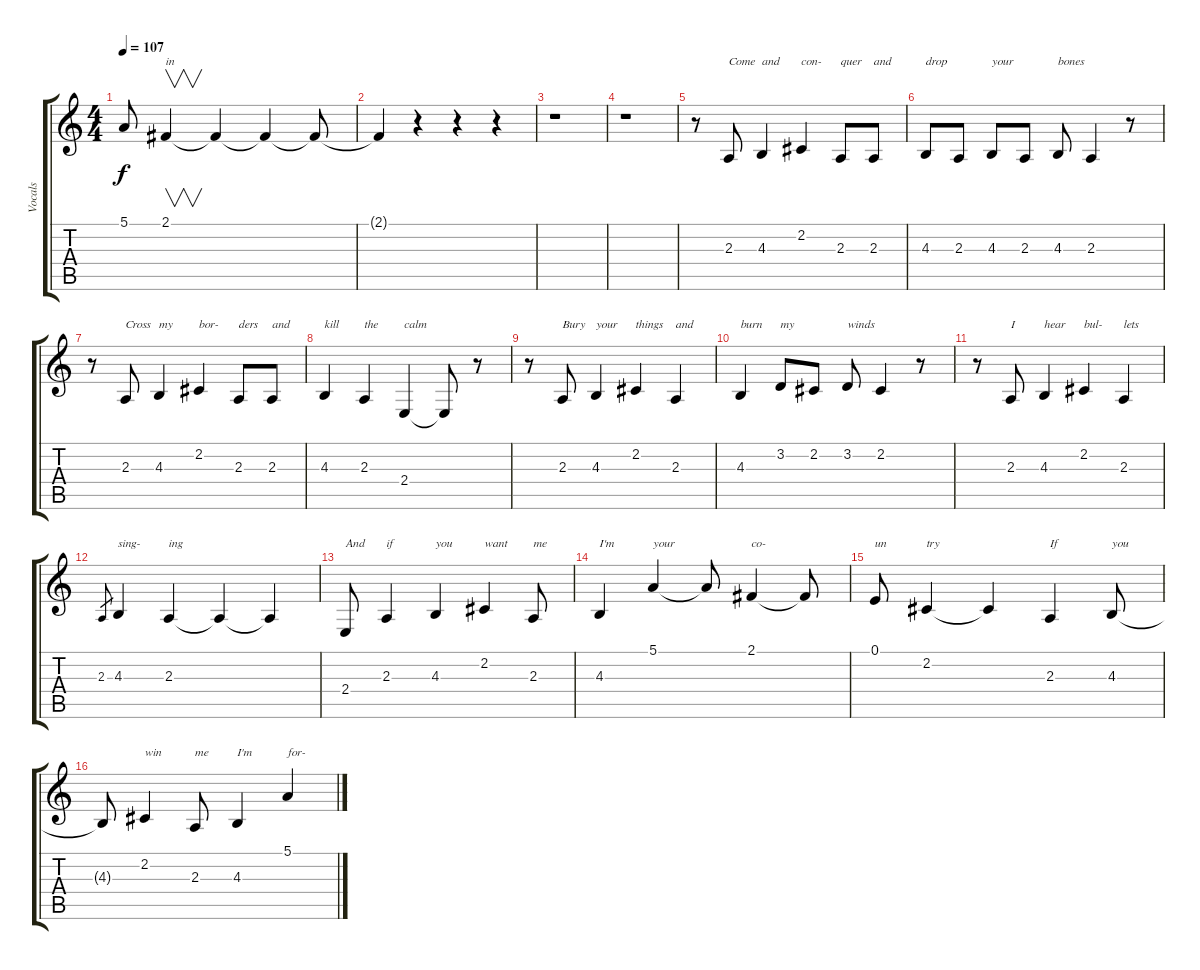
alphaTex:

\track ("Vocals" "Vocals") {instrument altosax}
\staff {score tabs}
\tuning (E4 B3 G3 D3 A2 E2) {hide}
\ts (4 4)
\tempo 107
\clef g2
\ks c
5.1{t}.8{dy f} 2.1.4{v txt "in"} 2.1{t}.4 2.1{t}.4 2.1{t}.8 |
2.1{t}.4 r.4 r.4 r.4 |
r.1 |
r.1 |
r.8 2.3.8{txt "Come"} 4.3.4{txt "and"} 2.2.4{txt "con-"} 2.3.8{txt "quer"} 2.3.8{txt "and"} |
4.3.8{txt "drop"} 2.3.8 4.3.8{txt "your"} 2.3.8 4.3.8{txt "bones"} 2.3.4 r.8 |
r.8 2.3.8{txt "Cross"} 4.3.4{txt "my"} 2.2.4{txt "bor-"} 2.3.8{txt "ders"} 2.3.8{txt "and"} |
4.3.4{txt "kill"} 2.3.4{txt "the"} 2.4.4{txt "calm"} 2.4{t}.8 r.8 |
r.8 2.3.8{txt "Bury"} 4.3.4{txt "your"} 2.2.4{txt "things"} 2.3.4{txt "and"} |
4.3.4{txt "burn"} 3.2.8{txt "my"} 2.2.8 3.2.8{txt "winds"} 2.2.4 r.8 |
r.8 2.3.8{txt "I"} 4.3.4{txt "hear"} 2.2.4{txt "bul-"} 2.3.4{txt "lets"} |
2.3.8{gr} 4.3.4{txt "sing-"} 2.3.4{txt "ing"} 2.3{t}.4 2.3{t}.4 |
2.4.8{txt "And"} 2.3.4{txt "if"} 4.3.4{txt "you"} 2.2.4{txt "want"} 2.3.8{txt "me"} |
4.3.4{txt "I'm"} 5.1.4{txt "your"} 5.1{t}.8 2.1.4{txt "co-"} 2.1{t}.8 |
0.1.8{txt "un"} 2.2.4{txt "try"} 2.2{t}.4 2.3.4{txt "If"} 4.3.8{txt "you"} |
4.3{t}.8 2.2.4{txt "win"} 2.3.8{txt "me"} 4.3.4{txt "I'm"} 5.1.4{txt "for-"}
